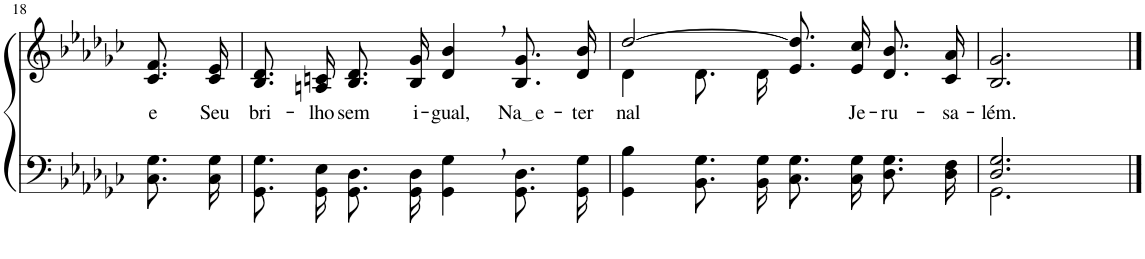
**kern	**kern	**text
*part2	*part1	*part1
*staff2	*staff1	*staff1
*I"Parte III e IV	*I"Parte I e II	*
!!LO:PB:g=z
*clefF4	*clefG2	*
*Trd-1c-2	*Trd-1c-2	*
*k[b-e-a-d-g-c-]	*k[b-e-a-d-g-c-]	*
*M4/4	*M4/4	*
=18	=18	=18
!	!	!LO:LY:b
8.C-\ 8.G-\L	8.c-/ 8.f/L	e
!	!	!LO:LY:b
16C-\ 16G-\Jk	16c-/ 16e-/Jk	Seu
=19	=19	=19
!	!	!LO:LY:b
8.GG-/ 8.G-/L	8.B-/ 8.d-/L	bri-
!	!	!LO:LY:b
16GG-/ 16E-/Jk	16An/ 16cn/Jk	-lho
!	!	!LO:LY:b
8.GG-/ 8.D-/L	8.B-/ 8.d-/L	sem
!	!	!LO:LY:b
16GG-/ 16D-/Jk	16B-/ 16g-/Jk	i-
!	!	!LO:LY:b
4GG-\, 4G-\,	4d-/, 4b-/,	-gual,
!	!	!LO:LY:b
8.GG-/ 8.D-/L	8.B-/ 8.g-/L	Na e
!	!	!LO:LY:b
16GG-/ 16G-/Jk	16d-/ 16b-/Jk	-ter-
=20	=20	=20
*	*^	*
!	!	!	!LO:LY:b
4GG-\ 4B-\	[2dd-/	4d-\	-nal
8.BB-\ 8.G-\L	.	8.d-\L	.
16BB-\ 16G-\Jk	.	16d-\Jk	.
8.C-\ 8.G-\L	8.e-/ 8.dd-]/L	2ryy	.
!	!	!	!LO:LY:b
16C-\ 16G-\Jk	16e-/ 16cc-/Jk	.	Je-
!	!	!	!LO:LY:b
8.D-\ 8.G-\L	8.d-/ 8.b-/L	.	-ru-
!	!	!	!LO:LY:b
16D-\ 16F\Jk	16c-/ 16a-/Jk	.	-sa-
*	*v	*v	*
=21	=21	=21
*^	*	*
!	!	!	!LO:LY:b
2.D-/ 2.G-/	2.GG-\	2.B-/ 2.g-/	-lém.
*v	*v	*	*
==	==	==
*-	*-	*-
